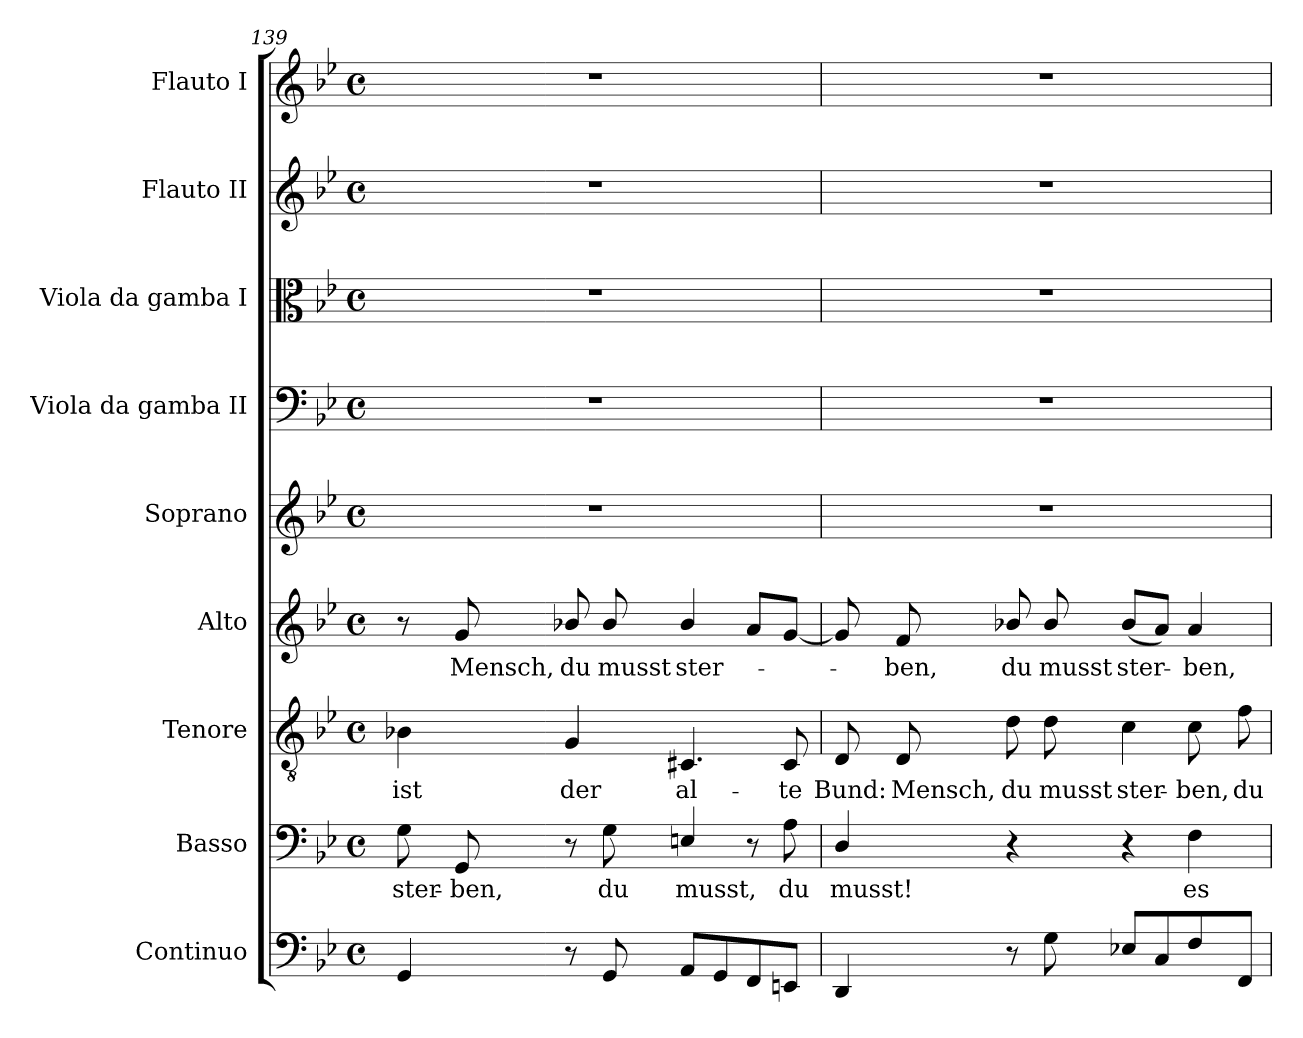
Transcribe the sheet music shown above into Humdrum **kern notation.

**kern	**kern	**text	**kern	**text	**kern	**text	**kern	**kern	**kern	**kern	**kern
*part9	*part8	*part8	*part7	*part7	*part6	*part6	*part5	*part4	*part3	*part2	*part1
*staff9	*staff8	*staff8	*staff7	*staff7	*staff6	*staff6	*staff5	*staff4	*staff3	*staff2	*staff1
*I"Continuo	*I"Basso	*	*I"Tenore	*	*I"Alto	*	*I"Soprano	*I"Viola da gamba II	*I"Viola da gamba I	*I"Flauto II	*I"Flauto I
*clefF4	*clefF4	*	*clefGv2	*	*clefG2	*	*clefG2	*clefF4	*clefC3	*clefG2	*clefG2
*	*	*	*ITrd7c12	*	*	*	*	*	*	*	*
*k[b-e-]	*k[b-e-]	*	*k[b-e-]	*	*k[b-e-]	*	*k[b-e-]	*k[b-e-]	*k[b-e-]	*k[b-e-]	*k[b-e-]
*B-:	*B-:	*	*B-:	*	*B-:	*	*B-:	*B-:	*B-:	*B-:	*B-:
*M4/4	*M4/4	*	*M4/4	*	*M4/4	*	*M4/4	*M4/4	*M4/4	*M4/4	*M4/4
*met(c)	*met(c)	*	*met(c)	*	*met(c)	*	*met(c)	*met(c)	*met(c)	*met(c)	*met(c)
=139	=139	=139	=139	=139	=139	=139	=139	=139	=139	=139	=139
!	!	!LO:LY:b:color=#000000	!	!	!	!	!	!	!	!	!
!	!	!	!	!LO:LY:b:color=#000000	!	!	!	!	!	!	!
4GGi/	8Gi\	ster-	4BB-Xi\	ist	8r	.	1r	1r	1r	1r	1r
!	!	!LO:LY:b:color=#000000	!	!	!	!	!	!	!	!	!
!	!	!	!	!	!	!LO:LY:b:color=#000000	!	!	!	!	!
.	8GGi/	-ben,	.	.	8gi/	Mensch,	.	.	.	.	.
!	!	!	!	!LO:LY:b:color=#000000	!	!	!	!	!	!	!
!	!	!	!	!	!	!LO:LY:b:color=#000000	!	!	!	!	!
8r	8r	.	4GGi/	der	8b-Xi/	du	.	.	.	.	.
!	!	!LO:LY:b:color=#000000	!	!	!	!	!	!	!	!	!
!	!	!	!	!	!	!LO:LY:b:color=#000000	!	!	!	!	!
8GGi/	8Gi\	du	.	.	8b-i/	musst	.	.	.	.	.
!	!	!LO:LY:b:color=#000000	!	!	!	!	!	!	!	!	!
!	!	!	!	!LO:LY:b:color=#000000	!	!	!	!	!	!	!
!	!	!	!	!	!	!LO:LY:b:color=#000000	!	!	!	!	!
8AAi/L	4Eni/	musst,	4.CC#Xi/	al-	4b-i/	ster-	.	.	.	.	.
8GGi/	.	.	.	.	.	.	.	.	.	.	.
8FFi/	8r	.	.	.	8ai/L	.	.	.	.	.	.
!	!	!LO:LY:b:color=#000000	!	!	!	!	!	!	!	!	!
!	!	!	!	!LO:LY:b:color=#000000	!	!	!	!	!	!	!
8EEni/J	8Ai\	du	8CC#i/	-te	[8gi/J	.	.	.	.	.	.
!!LO:LB:g=z
=140	=140	=140	=140	=140	=140	=140	=140	=140	=140	=140	=140
!	!	!LO:LY:b:color=#000000	!	!	!	!	!	!	!	!	!
!	!	!	!	!LO:LY:b:color=#000000	!	!	!	!	!	!	!
4DDi/	4Di/	musst!	8DDi/	Bund:	8gi/]	.	1r	1r	1r	1r	1r
!	!	!	!	!LO:LY:b:color=#000000	!	!	!	!	!	!	!
!	!	!	!	!	!	!LO:LY:b:color=#000000	!	!	!	!	!
.	.	.	8DDi/	Mensch,	8fi/	-ben,	.	.	.	.	.
!	!	!	!	!LO:LY:b:color=#000000	!	!	!	!	!	!	!
!	!	!	!	!	!	!LO:LY:b:color=#000000	!	!	!	!	!
8r	4r	.	8Di\	du	8b-Xi/	du	.	.	.	.	.
!	!	!	!	!LO:LY:b:color=#000000	!	!	!	!	!	!	!
!	!	!	!	!	!	!LO:LY:b:color=#000000	!	!	!	!	!
8Gi\	.	.	8Di\	musst	8b-i/	musst	.	.	.	.	.
!	!	!	!	!LO:LY:b:color=#000000	!	!	!	!	!	!	!
!	!	!	!	!	!	!LO:LY:b:color=#000000	!	!	!	!	!
8E-Xi/L	4r	.	4Ci\	ster-	(8b-i/L	ster-	.	.	.	.	.
8Ci/	.	.	.	.	8ai/J)	.	.	.	.	.	.
!	!	!LO:LY:b:color=#000000	!	!	!	!	!	!	!	!	!
!	!	!	!	!LO:LY:b:color=#000000	!	!	!	!	!	!	!
!	!	!	!	!	!	!LO:LY:b:color=#000000	!	!	!	!	!
8Fi/	4Fi\	es	8Ci\	-ben,	4ai/	-ben,	.	.	.	.	.
!	!	!	!	!LO:LY:b:color=#000000	!	!	!	!	!	!	!
8FFi/J	.	.	8Fi\	du	.	.	.	.	.	.	.
=	=	=	=	=	=	=	=	=	=	=	=
*-	*-	*-	*-	*-	*-	*-	*-	*-	*-	*-	*-
